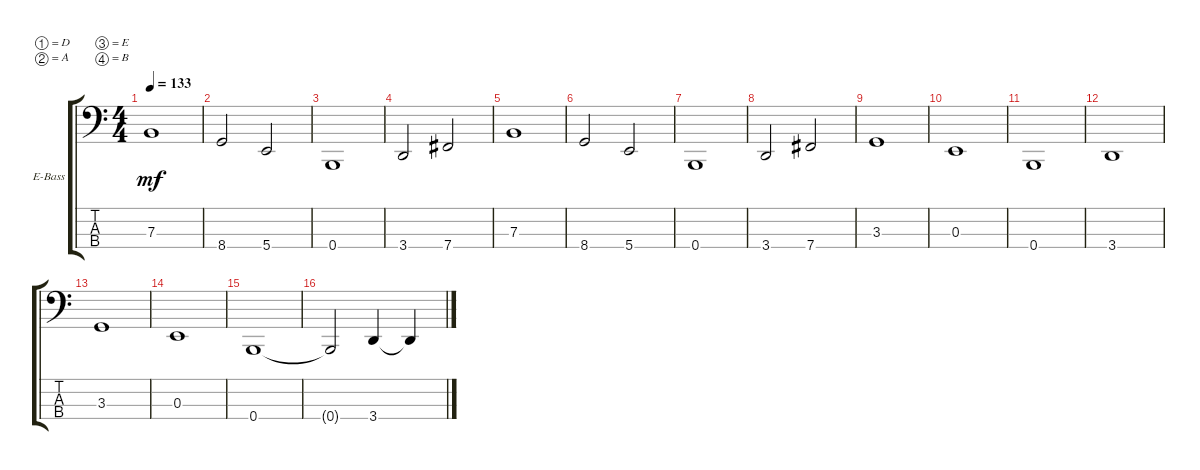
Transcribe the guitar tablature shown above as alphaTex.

\bracketExtendMode groupsimilarinstruments
\firstSystemTrackNameOrientation horizontal
\otherSystemsTrackNameOrientation horizontal
\track ("Gustaf Jorde" "E-Bass") {instrument electricbassfinger}
\staff {score tabs}
\tuning (D2 A1 E1 B0)
\ts (4 4)
\tempo 133
\clef f4
\ks c
7.3.1{dy mf} |
8.4.2 5.4.2 |
0.4.1 |
3.4.2 7.4.2 |
7.3.1 |
8.4.2 5.4.2 |
0.4.1 |
3.4.2 7.4.2 |
3.3.1 |
0.3.1 |
0.4.1 |
3.4.1 |
3.3.1 |
0.3.1 |
0.4.1 |
0.4{t}.2 3.4.4 3.4{t}.4
